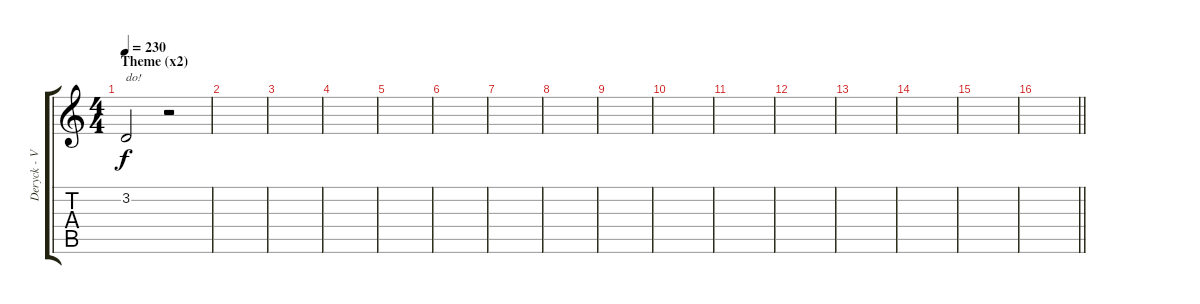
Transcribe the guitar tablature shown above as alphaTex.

\track ("Deryck - Vocal" "Deryck - V") {instrument altosax}
\staff {score tabs}
\tuning (E4 B3 G3 D3 A2 E2) {hide}
\ts (4 4)
\section ("" "Theme (x2)")
\tempo 230
\clef g2
\ks c
3.2.2{txt "do!" dy f} r.2 |
|
|
|
|
|
|
|
|
|
|
|
|
|
|
\barLineRight lightlight
